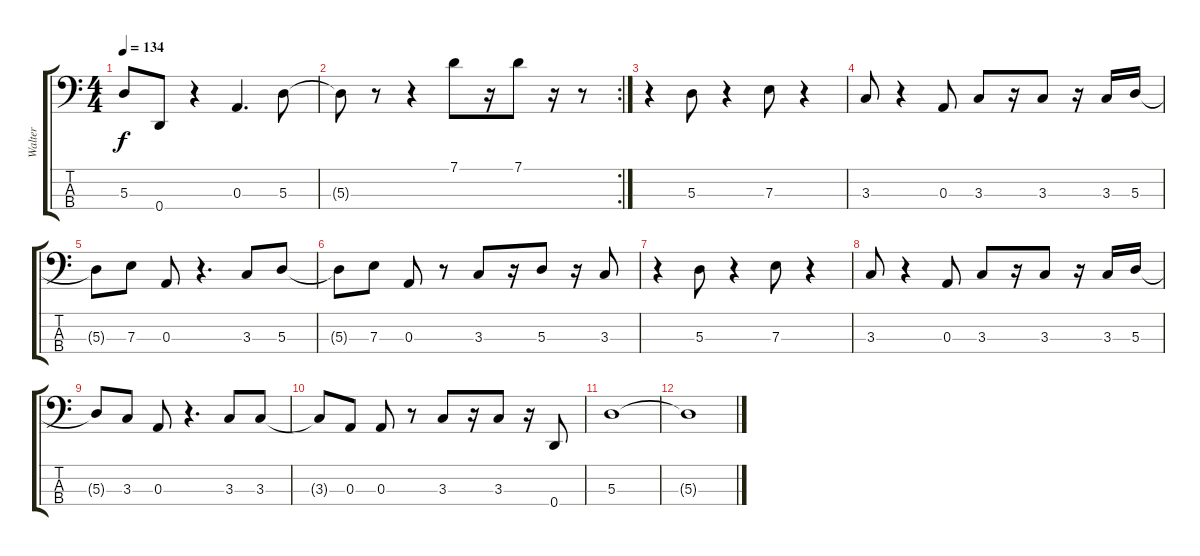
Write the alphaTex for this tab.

\track ("Walter" "Walter") {instrument electricbassfinger}
\staff {score tabs}
\tuning (G2 D2 A1 D1) {hide}
\ts (4 4)
\tempo 134
\clef f4
\ks c
5.3.8{dy f} 0.4.8 r.4 0.3.4{d} 5.3.8 |
\rc 2
5.3{t}.8 r.8 r.4 7.1.8 r.16 7.1.8 r.16 r.8 |
r.4 5.3.8 r.4 7.3.8 r.4 |
3.3.8 r.4 0.3.8 3.3.8 r.16 3.3.8 r.16 3.3.16 5.3.16 |
5.3{t}.8 7.3.8 0.3.8 r.4{d} 3.3.8 5.3.8 |
5.3{t}.8 7.3.8 0.3.8 r.8 3.3.8 r.16 5.3.8 r.16 3.3.8 |
r.4 5.3.8 r.4 7.3.8 r.4 |
3.3.8 r.4 0.3.8 3.3.8 r.16 3.3.8 r.16 3.3.16 5.3.16 |
5.3{t}.8 3.3.8 0.3.8 r.4{d} 3.3.8 3.3.8 |
3.3{t}.8 0.3.8 0.3.8 r.8 3.3.8 r.16 3.3.8 r.16 0.4.8 |
5.3.1 |
5.3{t}.1
